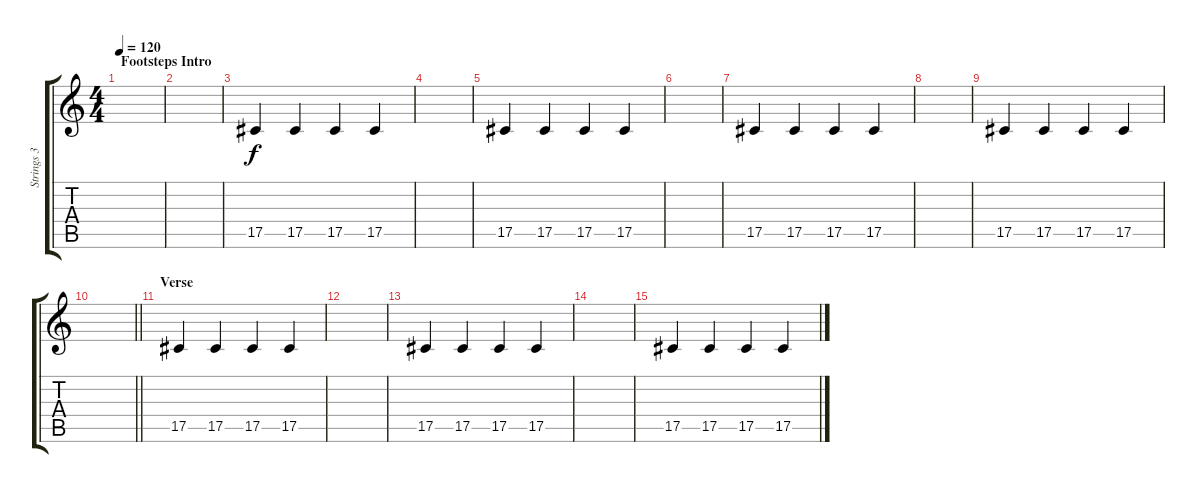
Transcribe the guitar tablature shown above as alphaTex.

\track ("Strings 3" "Strings 3") {instrument pizzicatostrings}
\staff {score tabs}
\tuning (Eb4 Bb3 Gb3 Db3 Ab2 Eb2) {hide}
\ts (4 4)
\section ("" "Footsteps Intro")
\tempo 120
\clef g2
\ks c
|
|
17.5.4 17.5.4 17.5.4 17.5.4 |
|
17.5.4 17.5.4 17.5.4 17.5.4 |
|
17.5.4 17.5.4 17.5.4 17.5.4 |
|
17.5.4 17.5.4 17.5.4 17.5.4 |
\barLineRight lightlight
|
\section ("" "Verse")
17.5.4 17.5.4 17.5.4 17.5.4 |
|
17.5.4 17.5.4 17.5.4 17.5.4 |
|
17.5.4 17.5.4 17.5.4 17.5.4
